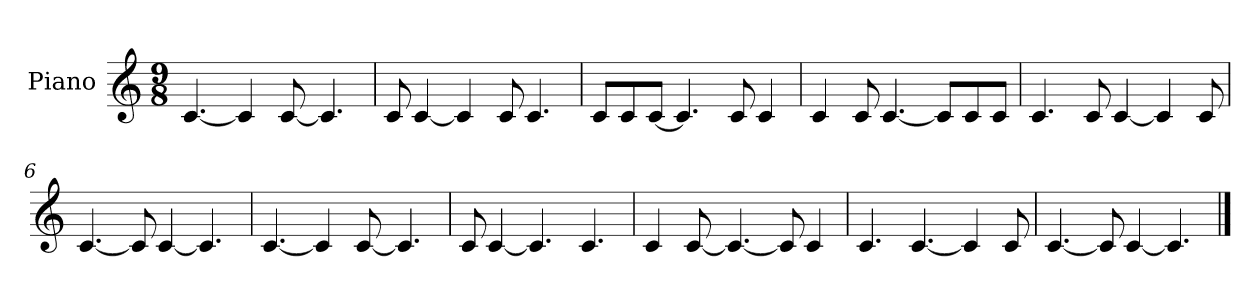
**kern
*part1
*staff1
*I"Piano
*I'Pno.
*clefG2
*k[]
*M9/8
*MM90
=1
[4.c/
4c/]
[8c/
4.c/]
=2
8c/
[4c/
4c/]
8c/
4.c/
=3
8c/L
8c/
[8c/J
4.c/]
8c/
4c/
=4
4c/
8c/
[4.c/
8c/L]
8c/
8c/J
=5
4.c/
8c/
[4c/
4c/]
8c/
=6
[4.c/
8c/]
[4c/
4.c/]
=7
[4.c/
4c/]
[8c/
4.c/]
=8
8c/
[4c/
4.c/]
4.c/
=9
4c/
[8c/
4.c/_
8c/]
4c/
=10
4.c/
[4.c/
4c/]
8c/
=11
[4.c/
8c/]
[4c/
4.c/]
==
*-
